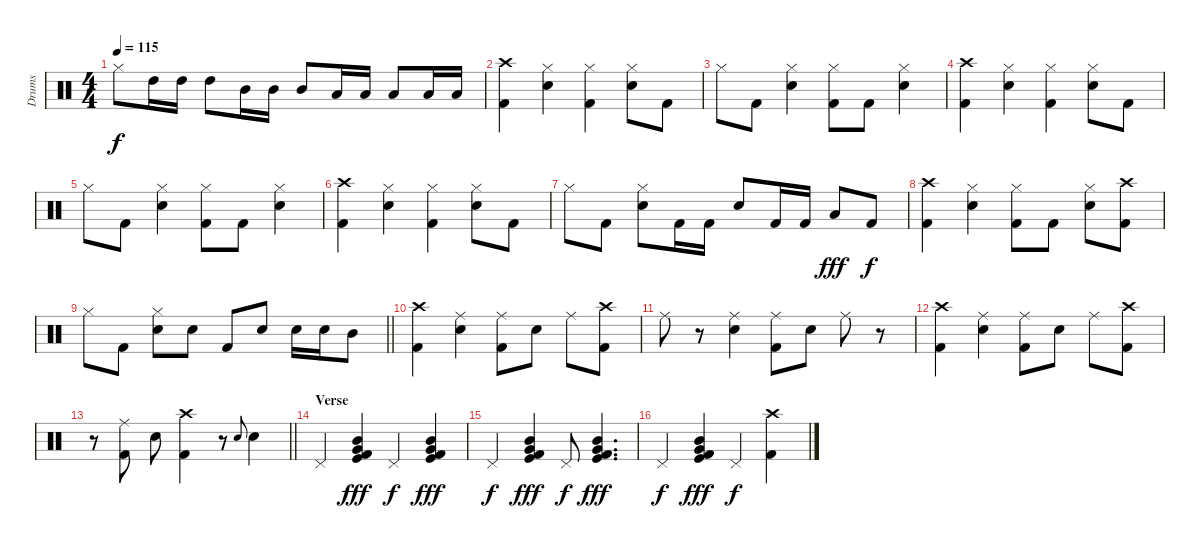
\track ("Drums" "Drums") {instrument percussion}
\staff {score}
\articulation defaults
\ts (4 4)
\tempo 115
\clef neutral
\ks c "Hi-Hat (closed)".8{dy f} "High Tom (hit)".16 "High Tom (hit)".16 "High Tom (hit)".8 "Mid Tom (hit)".16 "Mid Tom (hit)".16 "Mid Tom (hit)".8 "Low Tom (hit)".16 "Low Tom (hit)".16 "Low Tom (hit)".8 "Low Tom (hit)".16 "Low Tom (hit)".16
|
("Kick (hit) 2" "Crash high (hit)").4 ("Snare (hit) 2" "Hi-Hat (closed)").4 ("Kick (hit) 2" "Hi-Hat (closed)").4 ("Snare (hit) 2" "Hi-Hat (closed)").8 "Kick (hit) 2".8 |
"Hi-Hat (closed)".8 "Kick (hit) 2".8 ("Snare (hit) 2" "Hi-Hat (closed)").4 ("Kick (hit) 2" "Hi-Hat (closed)").8 "Kick (hit) 2".8 ("Snare (hit) 2" "Hi-Hat (closed)").4 |
("Kick (hit) 2" "Crash high (hit)").4 ("Snare (hit) 2" "Hi-Hat (closed)").4 ("Kick (hit) 2" "Hi-Hat (closed)").4 ("Snare (hit) 2" "Hi-Hat (closed)").8 "Kick (hit) 2".8 |
"Hi-Hat (closed)".8 "Kick (hit) 2".8 ("Snare (hit) 2" "Hi-Hat (closed)").4 ("Kick (hit) 2" "Hi-Hat (closed)").8 "Kick (hit) 2".8 ("Snare (hit) 2" "Hi-Hat (closed)").4 |
("Kick (hit) 2" "Crash high (hit)").4 ("Snare (hit) 2" "Hi-Hat (closed)").4 ("Kick (hit) 2" "Hi-Hat (closed)").4 ("Snare (hit) 2" "Hi-Hat (closed)").8 "Kick (hit) 2".8 |
"Hi-Hat (closed)".8 "Kick (hit) 2".8 ("Snare (hit) 2" "Hi-Hat (closed)").8 "Kick (hit) 2".16 "Kick (hit) 2".16 "Snare (hit) 2".8 "Kick (hit) 2".16 "Kick (hit) 2".16 "Low Tom (hit)".8{dy fff} "Kick (hit) 2".8{dy f} |
("Kick (hit) 2" "Crash high (hit)").4 ("Snare (hit) 2" "Hi-Hat (closed)").4 ("Kick (hit) 2" "Hi-Hat (closed)").8 "Kick (hit) 2".8 ("Snare (hit) 2" "Hi-Hat (closed)").8 ("Kick (hit) 2" "Crash high (hit)").8 |
\barLineRight lightlight "Hi-Hat (closed)".8 "Kick (hit) 2".8
("Snare (hit) 2" "Hi-Hat (closed)").8 "Snare (hit) 2".8 "Kick (hit) 2".8 "Snare (hit) 2".8 "Snare (hit) 2".16 "Snare (hit) 2".16 "Mid Tom (hit)".8 |
("Kick (hit) 2" "Crash high (hit)").4 ("Snare (hit) 2" "Ride (middle)").4 ("Kick (hit) 2" "Ride (middle)").8 "Snare (hit) 2".8 "Ride (middle)".8 ("Kick (hit) 2" "Crash high (hit)").8 |
"Ride (middle)".8 r.8 ("Snare (hit) 2" "Ride (middle)").4 ("Kick (hit) 2" "Ride (middle)").8 "Snare (hit) 2".8 "Ride (middle)".8 r.8 |
("Kick (hit) 2" "Crash high (hit)").4 ("Snare (hit) 2" "Ride (middle)").4 ("Kick (hit) 2" "Ride (middle)").8 "Snare (hit) 2".8 "Ride (middle)".8 ("Kick (hit) 2" "Crash high (hit)").8 |
\barLineRight lightlight
r.8 ("Kick (hit) 2" "Ride (middle)").8 "Snare (hit) 2".8 ("Kick (hit) 2" "Crash high (hit)").4 r.8 "Snare (hit) 2".8{gr onbeat} "Snare (hit) 2".4 |
\section ("" "Verse")
"Pedal Hi-Hat (hit)".4 ("Kick (hit)" "Kick (hit) 2" "Mid Tom (hit)" "Very Low Tom (hit)").4{dy fff} "Pedal Hi-Hat (hit)".4{dy f} ("Kick (hit)" "Kick (hit) 2" "Mid Tom (hit)" "Very Low Tom (hit)").4{dy fff} |
"Pedal Hi-Hat (hit)".4{dy f} ("Kick (hit)" "Kick (hit) 2" "Mid Tom (hit)" "Very Low Tom (hit)").4{dy fff} "Pedal Hi-Hat (hit)".8{dy f} ("Kick (hit)" "Kick (hit) 2" "Mid Tom (hit)" "Very Low Tom (hit)").4{d bd 240 dy fff} |
"Pedal Hi-Hat (hit)".4{dy f} ("Kick (hit)" "Kick (hit) 2" "Mid Tom (hit)" "Very Low Tom (hit)").4{dy fff} "Pedal Hi-Hat (hit)".4{dy f} ("Kick (hit) 2" "Crash high (hit)").4
